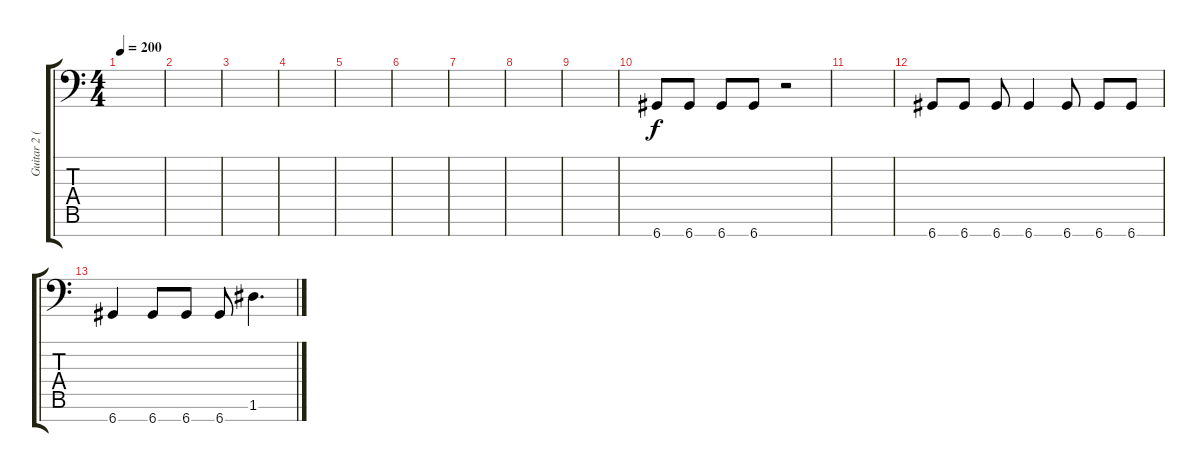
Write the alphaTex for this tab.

\track ("Guitar 2 (8th string)" "Guitar 2 (") {instrument distortionguitar}
\staff {score tabs}
\tuning (D4 A3 F3 C3 G2 D2 D1) {hide}
\ts (4 4)
\tempo 200
\clef f4
\ks c
|
|
|
|
|
|
|
|
|
6.7.8 6.7.8 6.7.8 6.7.8 r.2 |
|
6.7.8 6.7.8 6.7.8 6.7.4 6.7.8 6.7.8 6.7.8 |
6.7.4 6.7.8 6.7.8 6.7.8 1.6.4{d}
